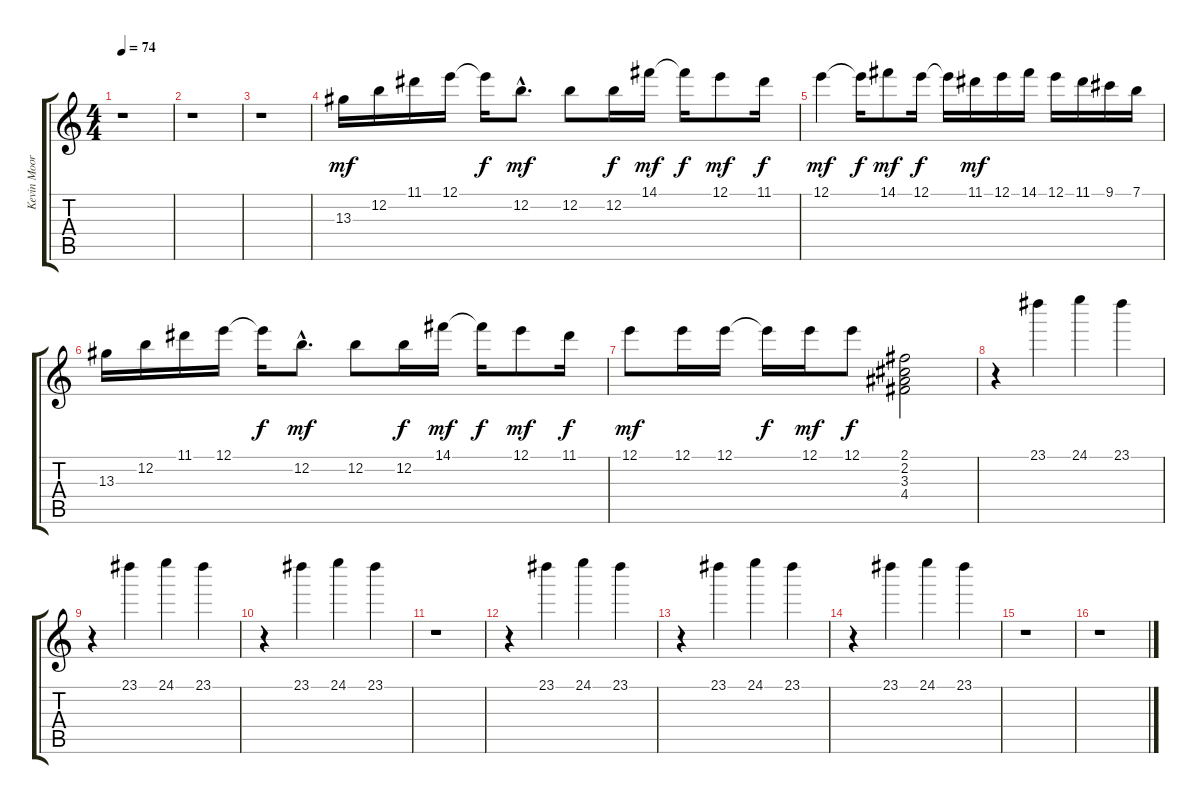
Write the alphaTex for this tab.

\track ("Kevin Moore" "Kevin Moor") {instrument acousticguitarnylon}
\staff {score tabs}
\tuning (E4 B3 G3 D3 A2 E2) {hide}
\ts (4 4)
\tempo 74
\clef g2
\ks c
r.1{dy f} |
r.1 |
r.1 |
13.3.16{dy mf} 12.2.16 11.1.16 12.1.16 12.1{t}.16{dy f} 12.2{hac}.8{d dy mf} 12.2.8 12.2.16{dy f} 14.1.16{dy mf} 14.1{t}.16{dy f} 12.1.8{dy mf} 11.1.16{dy f} |
12.1.4{dy mf} 12.1{t}.16{dy f} 14.1.8{dy mf} 12.1.16{dy f} 12.1{t}.16 11.1.16{dy mf} 12.1.16 14.1.16 12.1.16 11.1.16 9.1.16 7.1.16 |
13.3.16 12.2.16 11.1.16 12.1.16 12.1{t}.16{dy f} 12.2{hac}.8{d dy mf} 12.2.8 12.2.16{dy f} 14.1.16{dy mf} 14.1{t}.16{dy f} 12.1.8{dy mf} 11.1.16{dy f} |
12.1.8{dy mf} 12.1.16 12.1.16 12.1{t}.16{dy f} 12.1.16{dy mf} 12.1.8{dy f} (2.1 2.2 3.3 4.4).2 |
r.4{volume 8 instrument stringensemble1} 23.1.4 24.1.4 23.1.4 |
r.4 23.1.4 24.1.4 23.1.4 |
r.4 23.1.4 24.1.4 23.1.4 |
r.1 |
r.4 23.1.4 24.1.4 23.1.4 |
r.4 23.1.4 24.1.4 23.1.4 |
r.4 23.1.4 24.1.4 23.1.4 |
r.1 |
r.1
